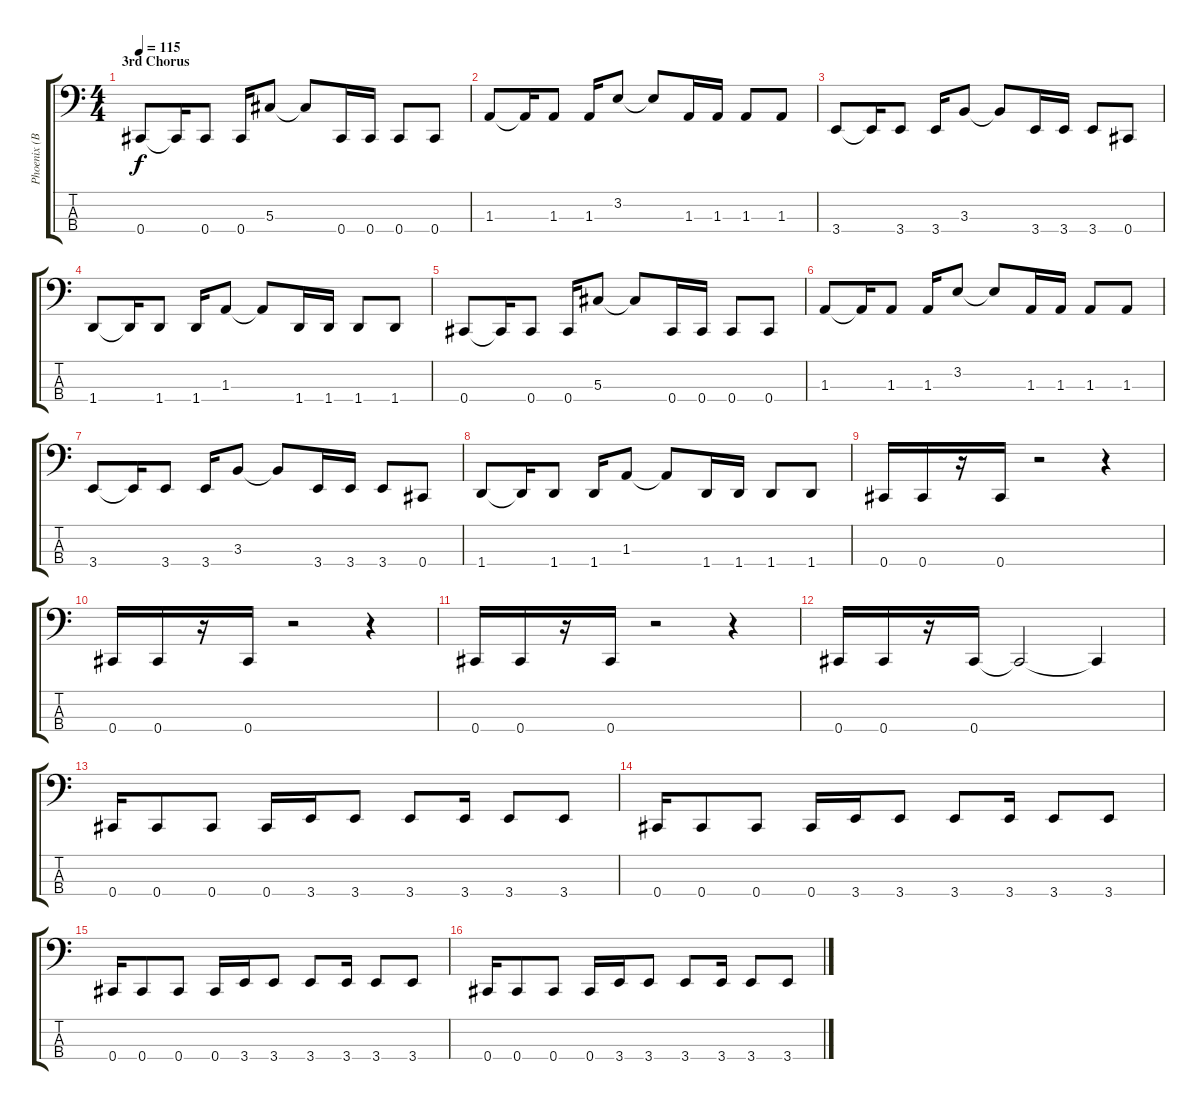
\track ("Phoenix (Bass)" "Phoenix (B") {instrument electricbassfinger}
\staff {score tabs}
\tuning (Gb2 Db2 Ab1 Db1) {hide}
\ts (4 4)
\section ("" "3rd Chorus")
\tempo 115
\clef f4
\ks c
0.4.8{dy f} 0.4{t}.16 0.4.8 0.4.16 5.3.8 5.3{t}.8 0.4.16 0.4.16 0.4.8 0.4.8 |
1.3.8 1.3{t}.16 1.3.8 1.3.16 3.2.8 3.2{t}.8 1.3.16 1.3.16 1.3.8 1.3.8 |
3.4.8 3.4{t}.16 3.4.8 3.4.16 3.3.8 3.3{t}.8 3.4.16 3.4.16 3.4.8 0.4.8 |
1.4.8 1.4{t}.16 1.4.8 1.4.16 1.3.8 1.3{t}.8 1.4.16 1.4.16 1.4.8 1.4.8 |
0.4.8 0.4{t}.16 0.4.8 0.4.16 5.3.8 5.3{t}.8 0.4.16 0.4.16 0.4.8 0.4.8 |
1.3.8 1.3{t}.16 1.3.8 1.3.16 3.2.8 3.2{t}.8 1.3.16 1.3.16 1.3.8 1.3.8 |
3.4.8 3.4{t}.16 3.4.8 3.4.16 3.3.8 3.3{t}.8 3.4.16 3.4.16 3.4.8 0.4.8 |
1.4.8 1.4{t}.16 1.4.8 1.4.16 1.3.8 1.3{t}.8 1.4.16 1.4.16 1.4.8 1.4.8 |
0.4.16 0.4.16 r.16 0.4.16 r.2 r.4 |
0.4.16 0.4.16 r.16 0.4.16 r.2 r.4 |
0.4.16 0.4.16 r.16 0.4.16 r.2 r.4 |
0.4.16 0.4.16 r.16 0.4.16 0.4{t}.2 0.4{t}.4 |
0.4.16 0.4.8 0.4.8 0.4.16 3.4.16 3.4.8 3.4.8 3.4.16 3.4.8 3.4.8 |
0.4.16 0.4.8 0.4.8 0.4.16 3.4.16 3.4.8 3.4.8 3.4.16 3.4.8 3.4.8 |
0.4.16 0.4.8 0.4.8 0.4.16 3.4.16 3.4.8 3.4.8 3.4.16 3.4.8 3.4.8 |
0.4.16 0.4.8 0.4.8 0.4.16 3.4.16 3.4.8 3.4.8 3.4.16 3.4.8 3.4.8
